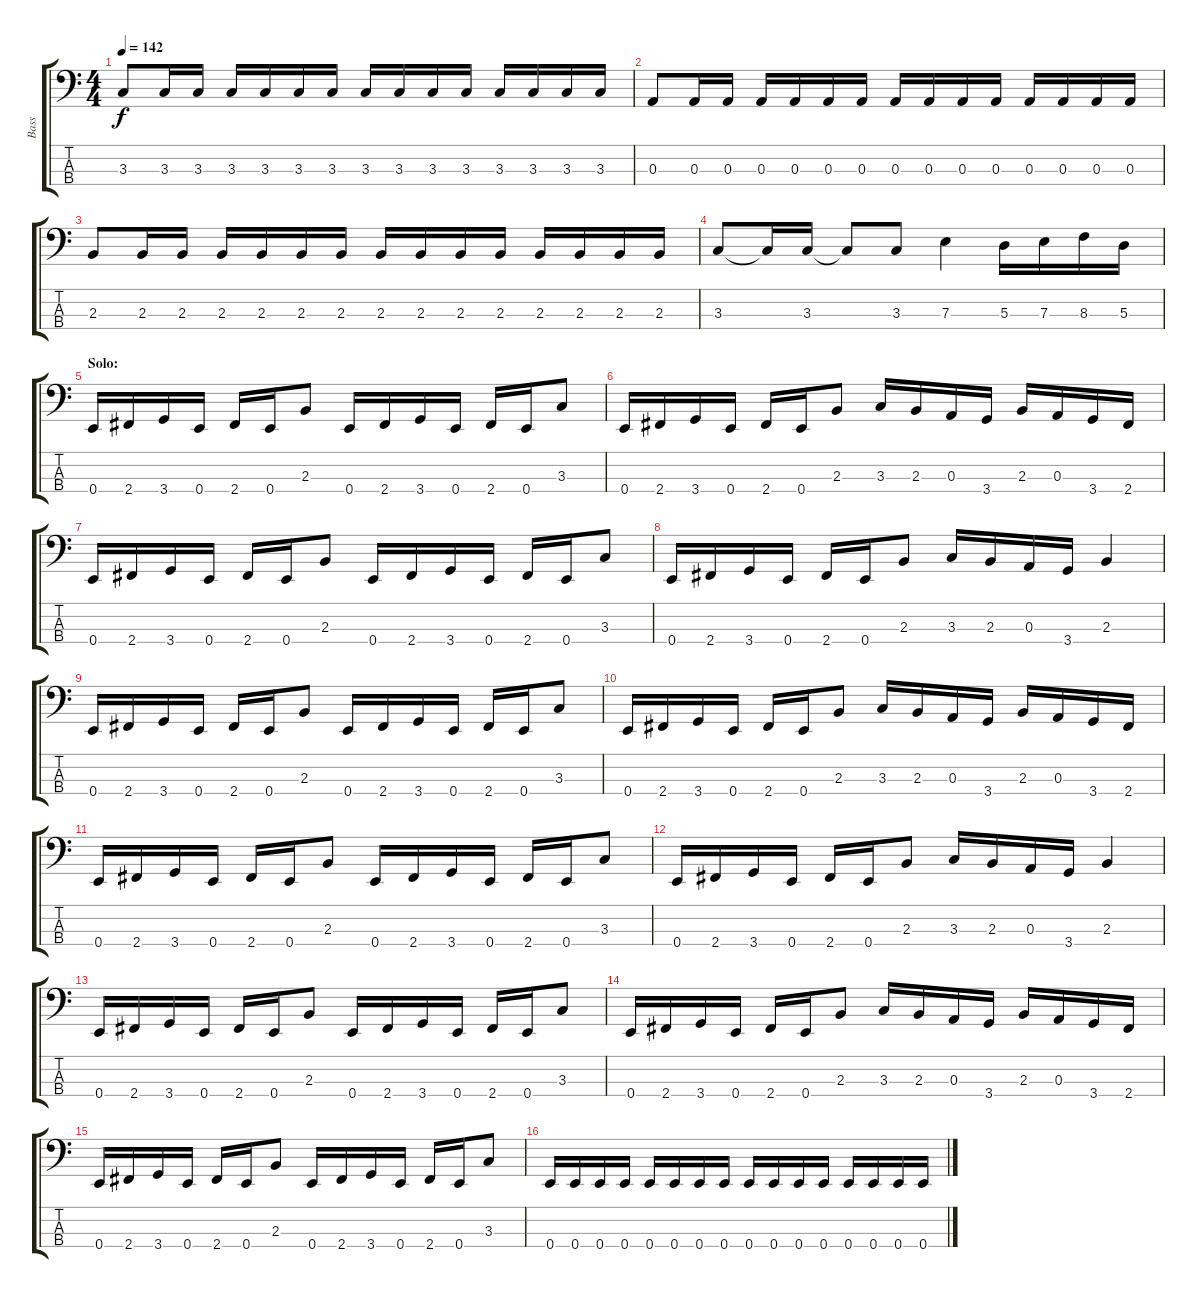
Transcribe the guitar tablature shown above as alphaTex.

\track ("Bass" "Bass") {instrument slapbass2}
\staff {score tabs}
\tuning (G2 D2 A1 E1) {hide}
\ts (4 4)
\tempo 142
\clef f4
\ks c
3.3.8{dy f} 3.3.16 3.3.16 3.3.16 3.3.16 3.3.16 3.3.16 3.3.16 3.3.16 3.3.16 3.3.16 3.3.16 3.3.16 3.3.16 3.3.16 |
0.3.8 0.3.16 0.3.16 0.3.16 0.3.16 0.3.16 0.3.16 0.3.16 0.3.16 0.3.16 0.3.16 0.3.16 0.3.16 0.3.16 0.3.16 |
2.3.8 2.3.16 2.3.16 2.3.16 2.3.16 2.3.16 2.3.16 2.3.16 2.3.16 2.3.16 2.3.16 2.3.16 2.3.16 2.3.16 2.3.16 |
3.3.8 3.3{t}.16 3.3.16 3.3{t}.8 3.3.8 7.3.4 5.3.16 7.3.16 8.3.16 5.3.16 |
\section ("" "Solo:")
0.4.16 2.4.16 3.4.16 0.4.16 2.4.16 0.4.16 2.3.8 0.4.16 2.4.16 3.4.16 0.4.16 2.4.16 0.4.16 3.3.8 |
0.4.16 2.4.16 3.4.16 0.4.16 2.4.16 0.4.16 2.3.8 3.3.16 2.3.16 0.3.16 3.4.16 2.3.16 0.3.16 3.4.16 2.4.16 |
0.4.16 2.4.16 3.4.16 0.4.16 2.4.16 0.4.16 2.3.8 0.4.16 2.4.16 3.4.16 0.4.16 2.4.16 0.4.16 3.3.8 |
0.4.16 2.4.16 3.4.16 0.4.16 2.4.16 0.4.16 2.3.8 3.3.16 2.3.16 0.3.16 3.4.16 2.3.4 |
0.4.16 2.4.16 3.4.16 0.4.16 2.4.16 0.4.16 2.3.8 0.4.16 2.4.16 3.4.16 0.4.16 2.4.16 0.4.16 3.3.8 |
0.4.16 2.4.16 3.4.16 0.4.16 2.4.16 0.4.16 2.3.8 3.3.16 2.3.16 0.3.16 3.4.16 2.3.16 0.3.16 3.4.16 2.4.16 |
0.4.16 2.4.16 3.4.16 0.4.16 2.4.16 0.4.16 2.3.8 0.4.16 2.4.16 3.4.16 0.4.16 2.4.16 0.4.16 3.3.8 |
0.4.16 2.4.16 3.4.16 0.4.16 2.4.16 0.4.16 2.3.8 3.3.16 2.3.16 0.3.16 3.4.16 2.3.4 |
0.4.16 2.4.16 3.4.16 0.4.16 2.4.16 0.4.16 2.3.8 0.4.16 2.4.16 3.4.16 0.4.16 2.4.16 0.4.16 3.3.8 |
0.4.16 2.4.16 3.4.16 0.4.16 2.4.16 0.4.16 2.3.8 3.3.16 2.3.16 0.3.16 3.4.16 2.3.16 0.3.16 3.4.16 2.4.16 |
0.4.16 2.4.16 3.4.16 0.4.16 2.4.16 0.4.16 2.3.8 0.4.16 2.4.16 3.4.16 0.4.16 2.4.16 0.4.16 3.3.8 |
0.4.16 0.4.16 0.4.16 0.4.16 0.4.16 0.4.16 0.4.16 0.4.16 0.4.16 0.4.16 0.4.16 0.4.16 0.4.16 0.4.16 0.4.16 0.4.16
